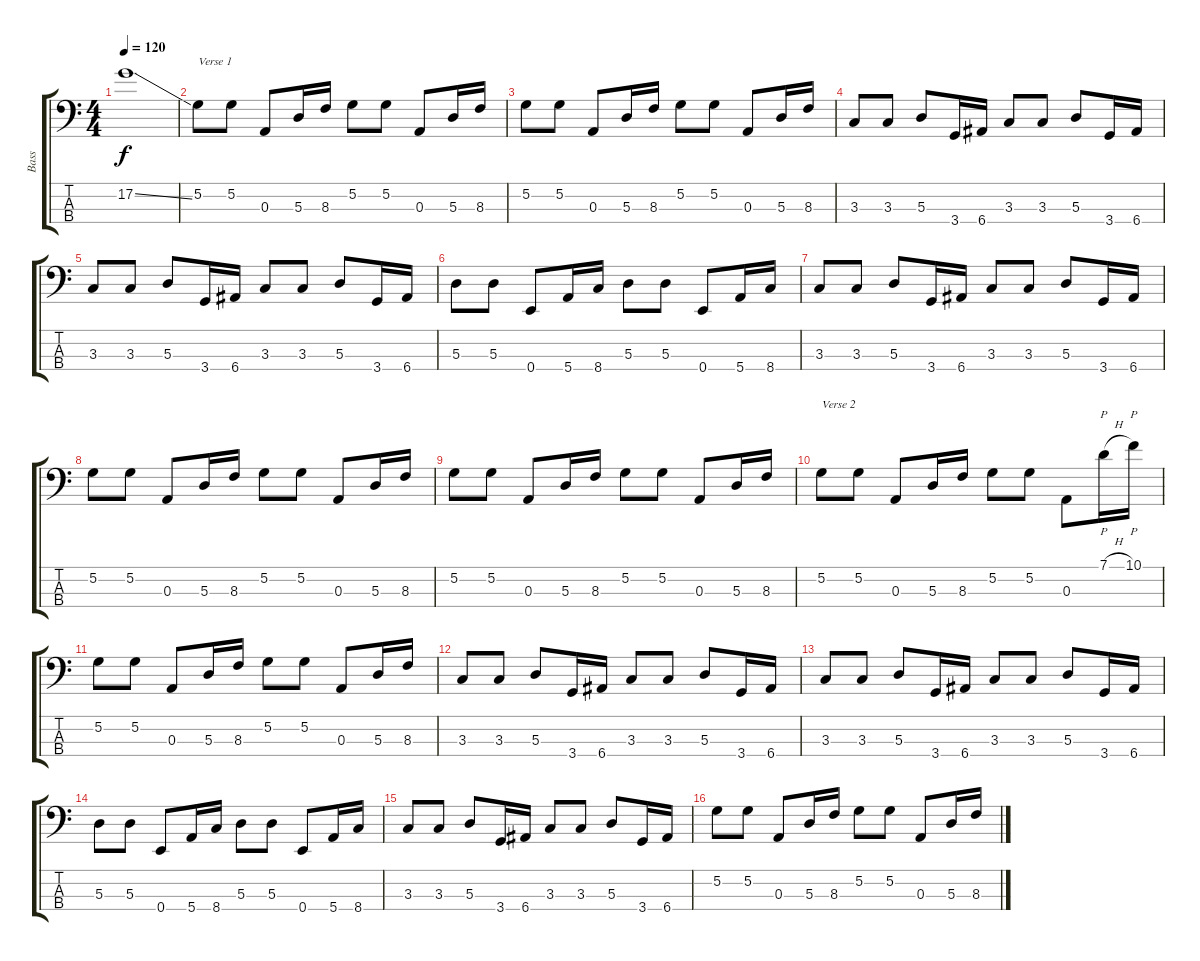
\track ("Bass" "Bass") {instrument fretlessbass}
\staff {score tabs}
\tuning (G2 D2 A1 E1) {hide}
\ts (4 4)
\tempo 120
\clef f4
\ks c
17.2{ss}.1{dy f instrument fretlessbass} |
5.2.8{txt "Verse 1"} 5.2.8 0.3.8 5.3.16 8.3.16 5.2.8 5.2.8 0.3.8 5.3.16 8.3.16 |
5.2.8 5.2.8 0.3.8 5.3.16 8.3.16 5.2.8 5.2.8 0.3.8 5.3.16 8.3.16 |
3.3.8 3.3.8 5.3.8 3.4.16 6.4.16 3.3.8 3.3.8 5.3.8 3.4.16 6.4.16 |
3.3.8 3.3.8 5.3.8 3.4.16 6.4.16 3.3.8 3.3.8 5.3.8 3.4.16 6.4.16 |
5.3.8 5.3.8 0.4.8 5.4.16 8.4.16 5.3.8 5.3.8 0.4.8 5.4.16 8.4.16 |
3.3.8 3.3.8 5.3.8 3.4.16 6.4.16 3.3.8 3.3.8 5.3.8 3.4.16 6.4.16 |
5.2.8 5.2.8 0.3.8 5.3.16 8.3.16 5.2.8 5.2.8 0.3.8 5.3.16 8.3.16 |
5.2.8 5.2.8 0.3.8 5.3.16 8.3.16 5.2.8 5.2.8 0.3.8 5.3.16 8.3.16 |
5.2.8{txt "Verse 2"} 5.2.8 0.3.8 5.3.16 8.3.16 5.2.8 5.2.8 0.3.8 7.1{h}.16{p} 10.1.16{p} |
5.2.8 5.2.8 0.3.8 5.3.16 8.3.16 5.2.8 5.2.8 0.3.8 5.3.16 8.3.16 |
3.3.8 3.3.8 5.3.8 3.4.16 6.4.16 3.3.8 3.3.8 5.3.8 3.4.16 6.4.16 |
3.3.8 3.3.8 5.3.8 3.4.16 6.4.16 3.3.8 3.3.8 5.3.8 3.4.16 6.4.16 |
5.3.8 5.3.8 0.4.8 5.4.16 8.4.16 5.3.8 5.3.8 0.4.8 5.4.16 8.4.16 |
3.3.8 3.3.8 5.3.8 3.4.16 6.4.16 3.3.8 3.3.8 5.3.8 3.4.16 6.4.16 |
5.2.8 5.2.8 0.3.8 5.3.16 8.3.16 5.2.8 5.2.8 0.3.8 5.3.16 8.3.16
